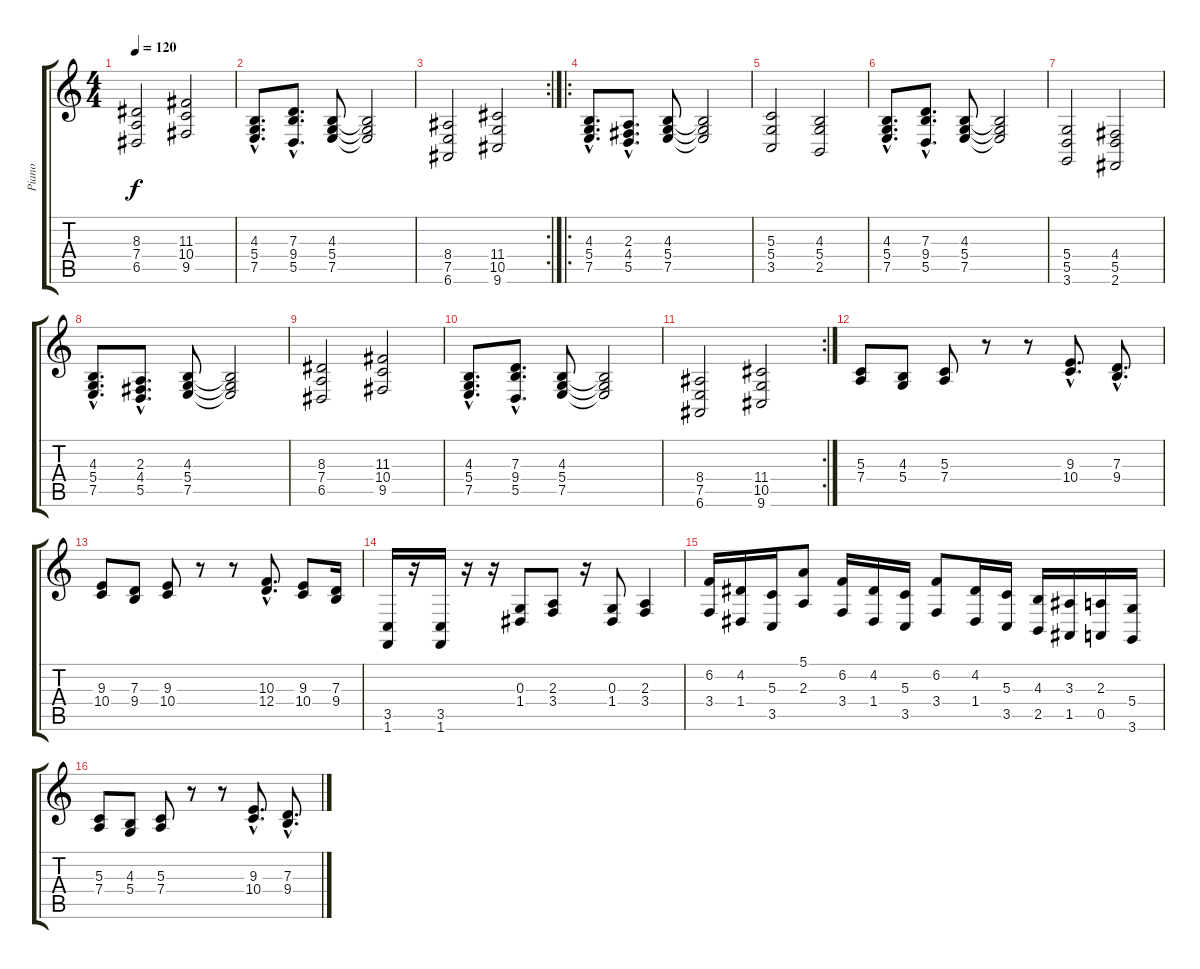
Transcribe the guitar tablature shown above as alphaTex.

\track ("Piano" "Piano") {instrument brightacousticpiano}
\staff {score tabs}
\tuning (E4 B3 G3 D3 A2 E2) {hide}
\ts (4 4)
\tempo 120
\clef g2
\ks c
(8.3 7.4 6.5).2{dy f} (11.3 10.4 9.5).2 |
(4.3{hac} 5.4{hac} 7.5{hac}).8{d} (7.3{hac} 9.4{hac} 5.5{hac}).8{d} (4.3 5.4 7.5).8 (4.3{t} 5.4{t} 7.5{t}).2 |
\rc 2
(8.4 7.5 6.6).2 (11.4 10.5 9.6).2 |
\ro
(4.3{hac} 5.4{hac} 7.5{hac}).8{d} (2.3{hac} 4.4{hac} 5.5{hac}).8{d} (4.3 5.4 7.5).8 (4.3{t} 5.4{t} 7.5{t}).2 |
(5.3 5.4 3.5).2 (4.3 5.4 2.5).2 |
(4.3{hac} 5.4{hac} 7.5{hac}).8{d} (7.3{hac} 9.4{hac} 5.5{hac}).8{d} (4.3 5.4 7.5).8 (4.3{t} 5.4{t} 7.5{t}).2 |
(5.4 5.5 3.6).2 (4.4 5.5 2.6).2 |
(4.3{hac} 5.4{hac} 7.5{hac}).8{d} (2.3{hac} 4.4{hac} 5.5{hac}).8{d} (4.3 5.4 7.5).8 (4.3{t} 5.4{t} 7.5{t}).2 |
(8.3 7.4 6.5).2 (11.3 10.4 9.5).2 |
(4.3{hac} 5.4{hac} 7.5{hac}).8{d} (7.3{hac} 9.4{hac} 5.5{hac}).8{d} (4.3 5.4 7.5).8 (4.3{t} 5.4{t} 7.5{t}).2 |
\rc 2
(8.4 7.5 6.6).2 (11.4 10.5 9.6).2 |
(5.3 7.4).8 (4.3 5.4).8 (5.3 7.4).8 r.8 r.8 (9.3{hac} 10.4{hac}).8{d} (7.3{hac} 9.4{hac}).8{d} |
(9.3 10.4).8 (7.3 9.4).8 (9.3 10.4).8 r.8 r.8 (10.3{hac} 12.4{hac}).8{d} (9.3 10.4).8 (7.3 9.4).16 |
(3.5 1.6).16 r.16 (3.5 1.6).16 r.16 r.16 (0.3 1.4).8 (2.3 3.4).8 r.16 (0.3 1.4).8 (2.3 3.4).4 |
(6.2 3.4).16 (4.2 1.4).16 (5.3 3.5).16 (5.1 2.3).8 (6.2 3.4).16 (4.2 1.4).16 (5.3 3.5).16 (6.2 3.4).8 (4.2 1.4).16 (5.3 3.5).16 (4.3 2.5).16 (3.3 1.5).16 (2.3 0.5).16 (5.4 3.6).16 |
(5.3 7.4).8 (4.3 5.4).8 (5.3 7.4).8 r.8 r.8 (9.3{hac} 10.4{hac}).8{d} (7.3{hac} 9.4{hac}).8{d}
